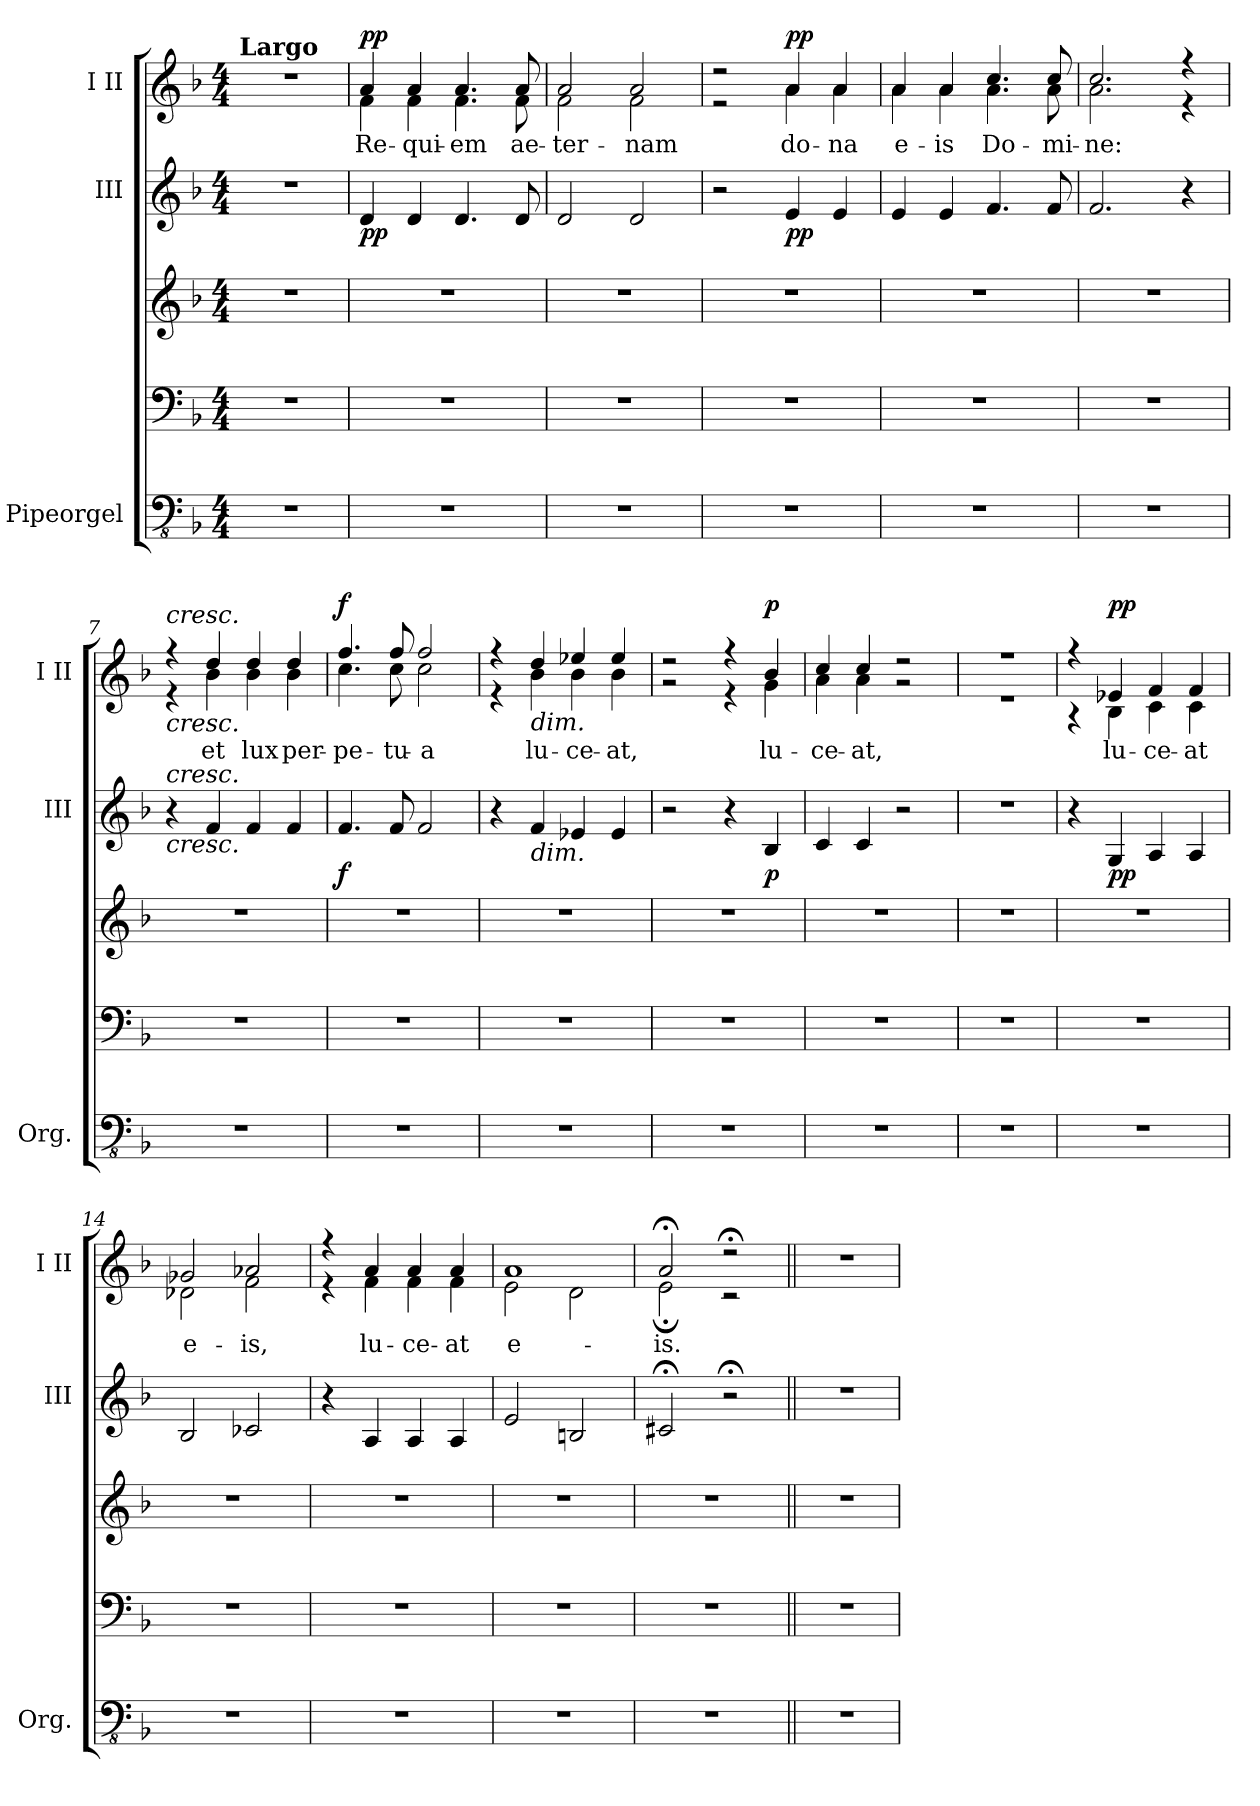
**kern	**kern	**kern	**kern	**dynam	**kern	**text	**dynam
*part3	*part3	*part3	*part2	*part2	*part1	*part1	*part1
*staff5	*staff4	*staff3	*staff2	*staff2	*staff1	*staff1	*staff1
*I"Pipeorgel	*	*	*I"III	*	*I"I II	*	*
*I'Org.	*	*	*I'III	*	*I'I II	*	*
*clefFv4	*clefF4	*clefG2	*clefG2	*	*clefG2	*	*
*k[b-]	*k[b-]	*k[b-]	*k[b-]	*	*k[b-]	*	*
*M4/4	*M4/4	*M4/4	*M4/4	*	*M4/4	*	*
=1	=1	=1	=1	=1	=1	=1	=1
!	!	!	!	!	!LO:TX:a:B:t=Largo	!	!
1r	1r	1r	1r	.	1r	.	.
=2	=2	=2	=2	=2	=2	=2	=2
!	!	!	!	!LO:DY:b	!	!LO:LY:b	!LO:DY:b
*	*	*	*	*	*^	*	*
1r	1r	1r	4d/	pp	4a/	4f\	Re-	pp
!	!	!	!	!	!	!	!LO:LY:b	!
.	.	.	4d/	.	4a/	4f\	-qui-	.
!	!	!	!	!	!	!	!LO:LY:b	!
.	.	.	4.d/	.	4.a/	4.f\	-em	.
!	!	!	!	!	!	!	!LO:LY:b	!
.	.	.	8d/	.	8a/	8f\	ae-	.
=3	=3	=3	=3	=3	=3	=3	=3	=3
!	!	!	!	!	!	!	!LO:LY:b	!
1r	1r	1r	2d/	.	2a/	2f\	-ter-	.
!	!	!	!	!	!	!	!LO:LY:b	!
.	.	.	2d/	.	2a/	2f\	-nam	.
=4	=4	=4	=4	=4	=4	=4	=4	=4
1r	1r	1r	2r	.	2r	2r	.	.
!	!	!	!	!LO:DY:b	!	!	!LO:LY:b	!LO:DY:b
.	.	.	4e/	pp	4a/	4a\	do-	pp
!	!	!	!	!	!	!	!LO:LY:b	!
.	.	.	4e/	.	4a/	4a\	-na	.
=5	=5	=5	=5	=5	=5	=5	=5	=5
!	!	!	!	!	!	!	!LO:LY:b	!
1r	1r	1r	4e/	.	4a/	4a\	e-	.
!	!	!	!	!	!	!	!LO:LY:b	!
.	.	.	4e/	.	4a/	4a\	-is	.
!	!	!	!	!	!	!	!LO:LY:b	!
.	.	.	4.f/	.	4.cc/	4.a\	Do-	.
!	!	!	!	!	!	!	!LO:LY:b	!
.	.	.	8f/	.	8cc/	8a\	-mi-	.
=6	=6	=6	=6	=6	=6	=6	=6	=6
!	!	!	!	!	!	!	!LO:LY:b	!
1r	1r	1r	2.f/	.	2.cc/	2.a\	-ne:	.
.	.	.	4r	.	4r	4r	.	.
!!LO:LB:g=z	!!
=7	=7	=7	=7	=7	=7	=7	=7	=7
!	!	!	!	!	!LO:TX:i:t=cresc.	!	!	!
!	!	!	!	!	!LO:TX:b:i:t=cresc.	!	!	!
!	!	!	!LO:TX:i:t=cresc.	!	!	!	!	!
!	!	!	!LO:TX:b:i:t=cresc.	!	!	!	!	!
1r	1r	1r	4r	.	4r	4r	.	.
!	!	!	!	!	!	!	!LO:LY:b	!
.	.	.	4f/	.	4dd/	4b-\	et	.
!	!	!	!	!	!	!	!LO:LY:b	!
.	.	.	4f/	.	4dd/	4b-\	lux	.
!	!	!	!	!	!	!	!LO:LY:b	!
.	.	.	4f/	.	4dd/	4b-\	per-	.
=8	=8	=8	=8	=8	=8	=8	=8	=8
!	!	!	!	!LO:DY:b	!	!	!LO:LY:b	!LO:DY:b
1r	1r	1r	4.f/	f	4.ff/	4.cc\	-pe-	f
!	!	!	!	!	!	!	!LO:LY:b	!
.	.	.	8f/	.	8ff/	8cc\	-tu-	.
!	!	!	!	!	!	!	!LO:LY:b	!
.	.	.	2f/	.	2ff/	2cc\	-a	.
=9	=9	=9	=9	=9	=9	=9	=9	=9
1r	1r	1r	4r	.	4r	4r	.	.
!	!	!	!	!	!LO:TX:b:i:t=dim.	!	!	!
!	!	!	!LO:TX:b:i:t=dim.	!	!	!	!	!
!	!	!	!	!	!	!	!LO:LY:b	!
.	.	.	4f/	.	4dd/	4b-\	lu-	.
!	!	!	!	!	!	!	!LO:LY:b	!
.	.	.	4e-X/	.	4ee-X/	4b-\	-ce-	.
!	!	!	!	!	!	!	!LO:LY:b	!
.	.	.	4e-/	.	4ee-/	4b-\	-at,	.
=10	=10	=10	=10	=10	=10	=10	=10	=10
1r	1r	1r	2r	.	2r	2r	.	.
.	.	.	4r	.	4r	4r	.	.
!	!	!	!	!LO:DY:b	!	!	!LO:LY:b	!LO:DY:b
.	.	.	4B-/	p	4b-/	4g\	lu-	p
=11	=11	=11	=11	=11	=11	=11	=11	=11
!	!	!	!	!	!	!	!LO:LY:b	!
1r	1r	1r	4c/	.	4cc/	4a\	-ce-	.
!	!	!	!	!	!	!	!LO:LY:b	!
.	.	.	4c/	.	4cc/	4a\	-at,	.
.	.	.	2r	.	2r	2r	.	.
=12	=12	=12	=12	=12	=12	=12	=12	=12
1r	1r	1r	1r	.	1r	1r	.	.
=13	=13	=13	=13	=13	=13	=13	=13	=13
1r	1r	1r	4r	.	4r	4r	.	.
!	!	!	!	!LO:DY:b	!	!	!LO:LY:b	!LO:DY:b
.	.	.	4G/	pp	4e-X/	4B-\	lu-	pp
!	!	!	!	!	!	!	!LO:LY:b	!
.	.	.	4A/	.	4f/	4c\	-ce-	.
!	!	!	!	!	!	!	!LO:LY:b	!
.	.	.	4A/	.	4f/	4c\	-at	.
!!LO:PB:g=z	!!
=14	=14	=14	=14	=14	=14	=14	=14	=14
!	!	!	!	!	!	!	!LO:LY:b	!
1r	1r	1r	2B-/	.	2g-X/	2d-X\	e-	.
!	!	!	!	!	!	!	!LO:LY:b	!
.	.	.	2c-X/	.	2a-X/	2f\	-is,	.
=15	=15	=15	=15	=15	=15	=15	=15	=15
1r	1r	1r	4r	.	4r	4r	.	.
!	!	!	!	!	!	!	!LO:LY:b	!
.	.	.	4A/	.	4a/	4f\	lu-	.
!	!	!	!	!	!	!	!LO:LY:b	!
.	.	.	4A/	.	4a/	4f\	-ce-	.
!	!	!	!	!	!	!	!LO:LY:b	!
.	.	.	4A/	.	4a/	4f\	-at	.
=16	=16	=16	=16	=16	=16	=16	=16	=16
!	!	!	!	!	!	!	!LO:LY:b	!
1r	1r	1r	2e/	.	1a	2e\	e-	.
.	.	.	2Bn/	.	.	2d\	.	.
=17	=17	=17	=17	=17	=17	=17	=17	=17
!	!	!	!	!	!	!	!LO:LY:b	!
1r	1r	1r	2c#X;</	.	2a;</	2e;\	-is.	.
.	.	.	2r;<	.	2r;<	2r	.	.
=18||	=18||	=18||	=18||	=18||	=18||	=18||	=18||	=18||
!!LO:REH:place=s1:a:B:fs=14:t=A
!	!	!	!	!	!LO:TX:a:B:t=Andante moderato	!	!	!
*	*	*	*	*	*v	*v	*	*
1r	1r	1r	1r	.	1r	.	.
=	=	=	=	=	=	=	=
*-	*-	*-	*-	*-	*-	*-	*-
